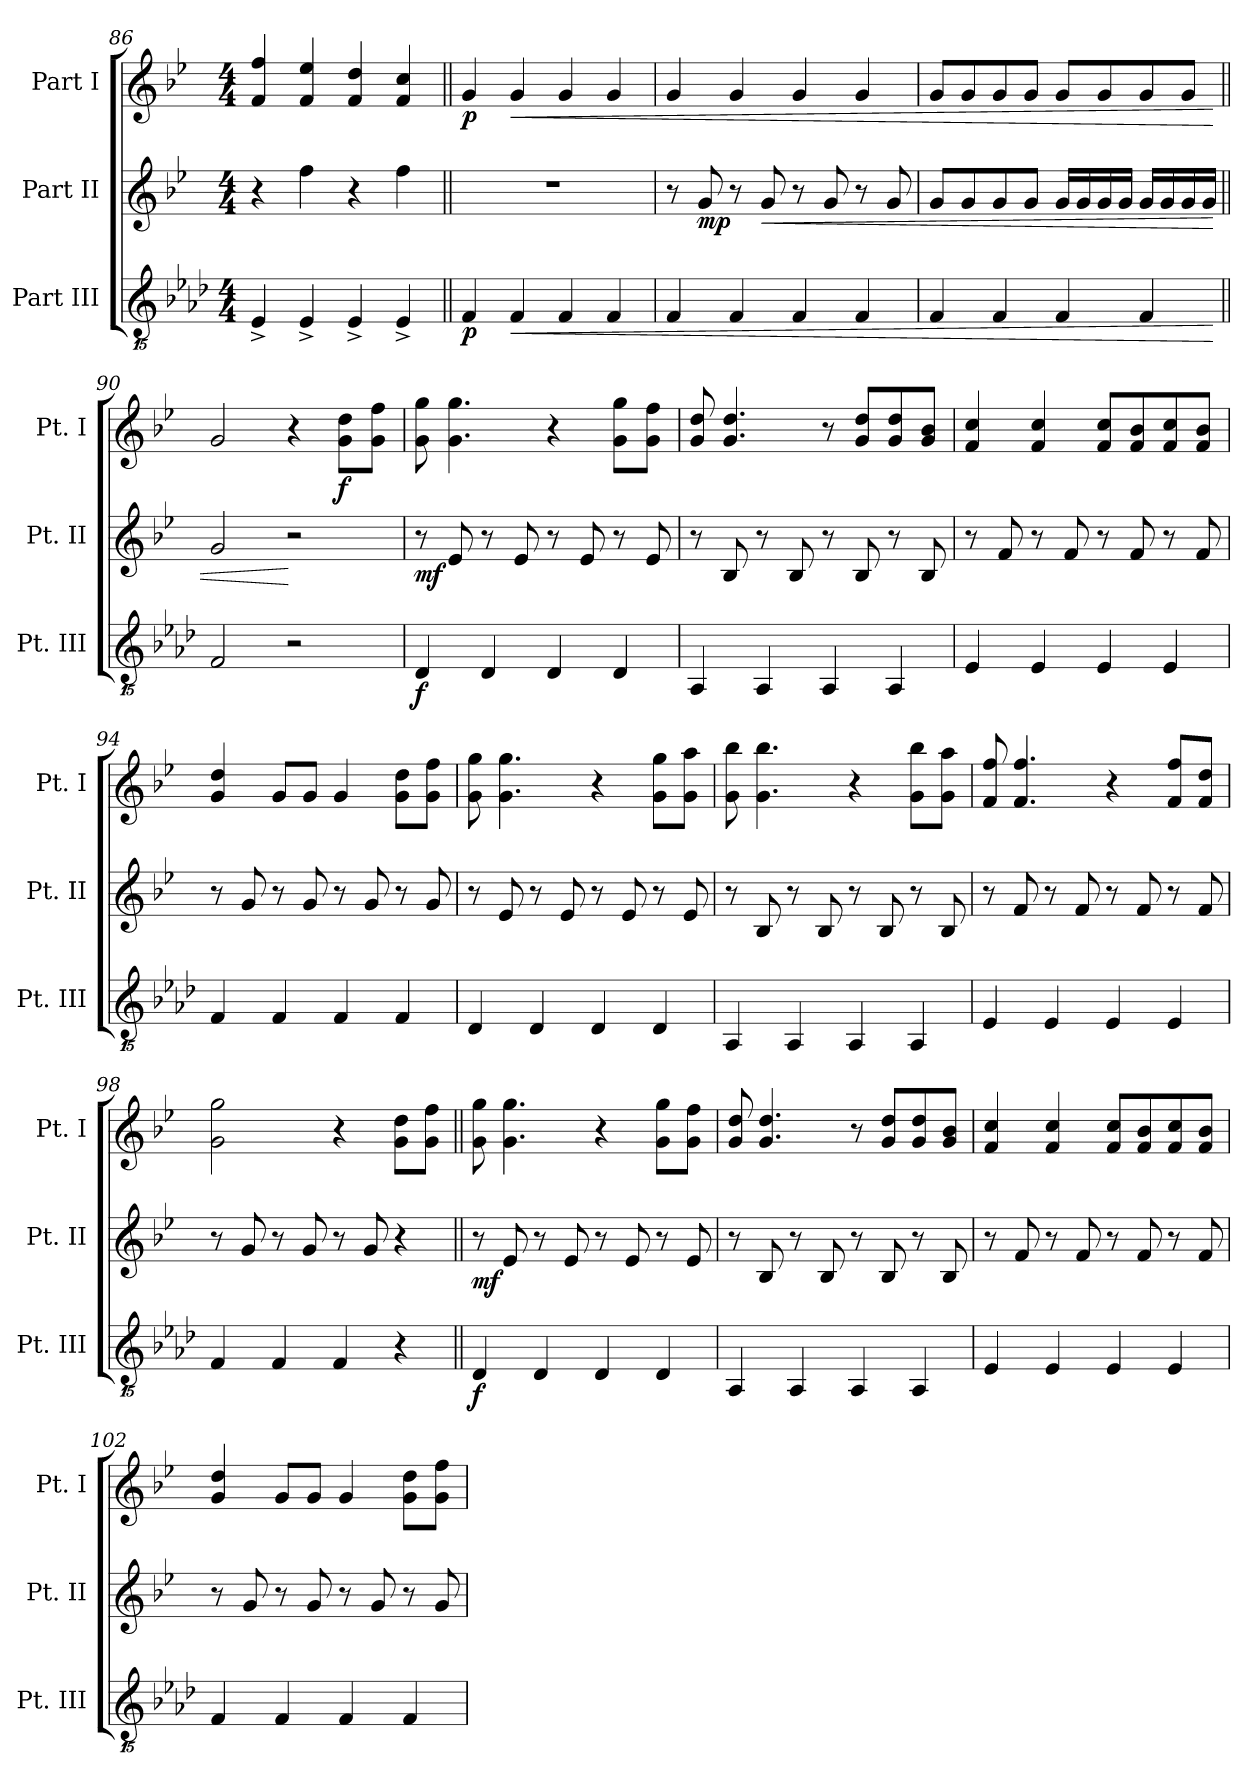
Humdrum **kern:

**kern	**dynam	**kern	**dynam	**kern	**dynam
*part3	*part3	*part2	*part2	*part1	*part1
*staff3	*staff3	*staff2	*staff2	*staff1	*staff1
*I"Part III	*	*I"Part II	*	*I"Part I	*
*I'Pt. III	*	*I'Pt. II	*	*I'Pt. I	*
*clefGvv2	*	*clefG2	*	*clefG2	*
*	*	*ITrd1c2	*	*ITrd1c2	*
*k[b-e-a-d-]	*	*k[b-e-a-d-]	*	*k[b-e-a-d-]	*
*M4/4	*	*M4/4	*	*M4/4	*
=86	=86	=86	=86	=86	=86
4EE-^/	.	4r	.	4e-/ 4ee-/	.
4EE-^/	.	4ee-\	.	4e-/ 4dd-/	.
4EE-^/	.	4r	.	4e-/ 4cc/	.
4EE-^/	.	4ee-\	.	4e-/ 4b-/	.
=87||	=87||	=87||	=87||	=87||	=87||
!	!LO:DY:b	!	!	!	!LO:DY:b
4FF/	p	1r	.	4f/	p
!	!LO:HP:b	!	!	!	!LO:HP:b
4FF/	<	.	.	4f/	<
4FF/	.	.	.	4f/	.
4FF/	.	.	.	4f/	.
=88	=88	=88	=88	=88	=88
4FF/	.	8r	.	4f/	.
!	!	!	!LO:DY:b	!	!
.	.	8f/	mp	.	.
4FF/	.	8r	.	4f/	.
!	!	!	!LO:HP:b	!	!
.	.	8f/	<	.	.
4FF/	.	8r	.	4f/	.
.	.	8f/	.	.	.
4FF/	.	8r	.	4f/	.
.	.	8f/	.	.	.
=89	=89	=89	=89	=89	=89
4FF/	.	8f/L	.	8f/L	.
.	.	8f/	.	8f/	.
4FF/	.	8f/	.	8f/	.
.	.	8f/J	.	8f/J	.
4FF/	.	16f/LL	.	8f/L	.
.	.	16f/	.	.	.
.	.	16f/	.	8f/	.
.	.	16f/JJ	.	.	.
4FF/	.	16f/LL	.	8f/	.
.	.	16f/	.	.	.
.	.	16f/	.	8f/J	.
.	.	16f/JJ	.	.	.
.	[	.	.	.	[
=90||	=90||	=90||	=90||	=90||	=90||
2FF/	.	2f/	.	2f/	.
2r	.	2r	[	4r	.
!	!	!	!	!	!LO:DY:b
.	.	.	.	8f\ 8cc\L	f
.	.	.	.	8f\ 8ee-\J	.
=91	=91	=91	=91	=91	=91
!	!LO:DY:b	!	!LO:DY:b	!	!
4DD-/	f	8r	mf	8f\ 8ff\	.
.	.	8d-/	.	4.f\ 4.ff\	.
4DD-/	.	8r	.	.	.
.	.	8d-/	.	.	.
4DD-/	.	8r	.	4r	.
.	.	8d-/	.	.	.
4DD-/	.	8r	.	8f\ 8ff\L	.
.	.	8d-/	.	8f\ 8ee-\J	.
=92	=92	=92	=92	=92	=92
4AAA-/	.	8r	.	8f/ 8cc/	.
.	.	8A-/	.	4.f/ 4.cc/	.
4AAA-/	.	8r	.	.	.
.	.	8A-/	.	.	.
4AAA-/	.	8r	.	8r	.
.	.	8A-/	.	8f/ 8cc/L	.
4AAA-/	.	8r	.	8f/ 8cc/	.
.	.	8A-/	.	8f/ 8a-/J	.
=93	=93	=93	=93	=93	=93
4EE-/	.	8r	.	4e-/ 4b-/	.
.	.	8e-/	.	.	.
4EE-/	.	8r	.	4e-/ 4b-/	.
.	.	8e-/	.	.	.
4EE-/	.	8r	.	8e-/ 8b-/L	.
.	.	8e-/	.	8e-/ 8a-/	.
4EE-/	.	8r	.	8e-/ 8b-/	.
.	.	8e-/	.	8e-/ 8a-/J	.
=94	=94	=94	=94	=94	=94
4FF/	.	8r	.	4f/ 4cc/	.
.	.	8f/	.	.	.
4FF/	.	8r	.	8f/L	.
.	.	8f/	.	8f/J	.
4FF/	.	8r	.	4f/	.
.	.	8f/	.	.	.
4FF/	.	8r	.	8f\ 8cc\L	.
.	.	8f/	.	8f\ 8ee-\J	.
=95	=95	=95	=95	=95	=95
4DD-/	.	8r	.	8f\ 8ff\	.
.	.	8d-/	.	4.f\ 4.ff\	.
4DD-/	.	8r	.	.	.
.	.	8d-/	.	.	.
4DD-/	.	8r	.	4r	.
.	.	8d-/	.	.	.
4DD-/	.	8r	.	8f\ 8ff\L	.
.	.	8d-/	.	8f\ 8gg\J	.
=96	=96	=96	=96	=96	=96
4AAA-/	.	8r	.	8f\ 8aa-\	.
.	.	8A-/	.	4.f\ 4.aa-\	.
4AAA-/	.	8r	.	.	.
.	.	8A-/	.	.	.
4AAA-/	.	8r	.	4r	.
.	.	8A-/	.	.	.
4AAA-/	.	8r	.	8f\ 8aa-\L	.
.	.	8A-/	.	8f\ 8gg\J	.
=97	=97	=97	=97	=97	=97
4EE-/	.	8r	.	8e-/ 8ee-/	.
.	.	8e-/	.	4.e-/ 4.ee-/	.
4EE-/	.	8r	.	.	.
.	.	8e-/	.	.	.
4EE-/	.	8r	.	4r	.
.	.	8e-/	.	.	.
4EE-/	.	8r	.	8e-/ 8ee-/L	.
.	.	8e-/	.	8e-/ 8cc/J	.
=98	=98	=98	=98	=98	=98
4FF/	.	8r	.	2f\ 2ff\	.
.	.	8f/	.	.	.
4FF/	.	8r	.	.	.
.	.	8f/	.	.	.
4FF/	.	8r	.	4r	.
.	.	8f/	.	.	.
4r	.	4r	.	8f\ 8cc\L	.
.	.	.	.	8f\ 8ee-\J	.
=99||	=99||	=99||	=99||	=99||	=99||
!	!LO:DY:b	!	!LO:DY:b	!	!
4DD-/	f	8r	mf	8f\ 8ff\	.
.	.	8d-/	.	4.f\ 4.ff\	.
4DD-/	.	8r	.	.	.
.	.	8d-/	.	.	.
4DD-/	.	8r	.	4r	.
.	.	8d-/	.	.	.
4DD-/	.	8r	.	8f\ 8ff\L	.
.	.	8d-/	.	8f\ 8ee-\J	.
=100	=100	=100	=100	=100	=100
4AAA-/	.	8r	.	8f/ 8cc/	.
.	.	8A-/	.	4.f/ 4.cc/	.
4AAA-/	.	8r	.	.	.
.	.	8A-/	.	.	.
4AAA-/	.	8r	.	8r	.
.	.	8A-/	.	8f/ 8cc/L	.
4AAA-/	.	8r	.	8f/ 8cc/	.
.	.	8A-/	.	8f/ 8a-/J	.
=101	=101	=101	=101	=101	=101
4EE-/	.	8r	.	4e-/ 4b-/	.
.	.	8e-/	.	.	.
4EE-/	.	8r	.	4e-/ 4b-/	.
.	.	8e-/	.	.	.
4EE-/	.	8r	.	8e-/ 8b-/L	.
.	.	8e-/	.	8e-/ 8a-/	.
4EE-/	.	8r	.	8e-/ 8b-/	.
.	.	8e-/	.	8e-/ 8a-/J	.
=102	=102	=102	=102	=102	=102
4FF/	.	8r	.	4f/ 4cc/	.
.	.	8f/	.	.	.
4FF/	.	8r	.	8f/L	.
.	.	8f/	.	8f/J	.
4FF/	.	8r	.	4f/	.
.	.	8f/	.	.	.
4FF/	.	8r	.	8f\ 8cc\L	.
.	.	8f/	.	8f\ 8ee-\J	.
=	=	=	=	=	=
*-	*-	*-	*-	*-	*-
